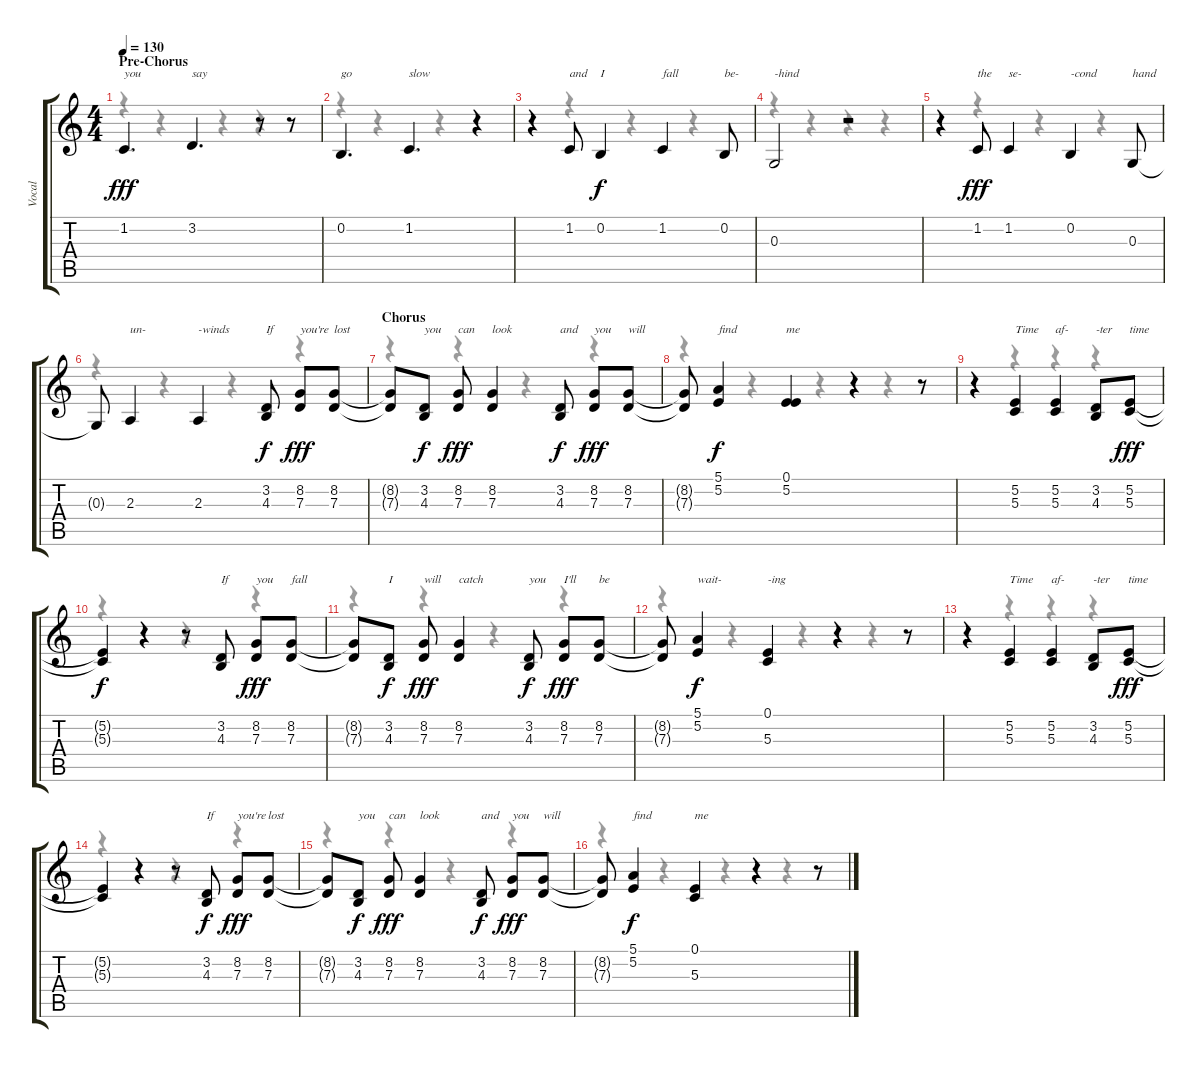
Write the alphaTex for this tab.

\track ("Vocal" "Vocal") {instrument lead6voice}
\staff {score tabs}
\tuning (E4 B3 G3 D3 A2 E2) {hide}
\voice
\ts (4 4)
\section ("" "Pre-Chorus")
\tempo 130
\clef g2
\ks c
1.2.4{d txt "you" dy fff} 3.2.4{d txt "say"} r.8 r.8 |
0.2.4{d txt "go"} 1.2.4{d txt "slow"} r.4 |
r.4 1.2.8{txt "and"} 0.2.4{txt "I" dy f} 1.2.4{txt "fall"} 0.2.8{txt "be-"} |
0.3.2{txt "-hind"} r.2 |
r.4 1.2.8{txt "the" dy fff} 1.2.4{txt "se-"} 0.2.4{txt "-cond"} 0.3.8{txt "hand"} |
0.3{t}.8 2.3.4{txt "un-"} 2.3.4{txt "-winds"} (3.2 4.3).8{txt "If" dy f} (8.2 7.3).8{txt "you're" dy fff} (8.2 7.3).8{txt "lost"} |
\section ("" "Chorus")
(8.2{t} 7.3{t}).8 (3.2 4.3).8{txt "you" dy f} (8.2 7.3).8{txt "can" dy fff} (8.2 7.3).4{txt "look"} (3.2 4.3).8{txt "and" dy f} (8.2 7.3).8{txt "you" dy fff} (8.2 7.3).8{txt "will"} |
(8.2{t} 7.3{t}).8 (5.1 5.2).4{txt "find" dy f} (0.1 5.2).4{txt "me"} r.4 r.8 |
r.4 (5.2 5.3).4{txt "Time"} (5.2 5.3).4{txt "af-"} (3.2 4.3).8{txt "-ter"} (5.2 5.3).8{txt "time" dy fff} |
(5.2{t} 5.3{t}).4{dy f} r.4 r.8 (3.2 4.3).8{txt "If"} (8.2 7.3).8{txt "you" dy fff} (8.2 7.3).8{txt "fall"} |
(8.2{t} 7.3{t}).8 (3.2 4.3).8{txt "I" dy f} (8.2 7.3).8{txt "will" dy fff} (8.2 7.3).4{txt "catch"} (3.2 4.3).8{txt "you" dy f} (8.2 7.3).8{txt "I'll" dy fff} (8.2 7.3).8{txt "be"} |
(8.2{t} 7.3{t}).8 (5.1 5.2).4{txt "wait-" dy f} (0.1 5.3).4{txt "-ing"} r.4 r.8 |
r.4 (5.2 5.3).4{txt "Time"} (5.2 5.3).4{txt "af-"} (3.2 4.3).8{txt "-ter"} (5.2 5.3).8{txt "time" dy fff} |
(5.2{t} 5.3{t}).4 r.4 r.8 (3.2 4.3).8{txt "If" dy f} (8.2 7.3).8{txt "you're" dy fff} (8.2 7.3).8{txt "lost"} |
(8.2{t} 7.3{t}).8 (3.2 4.3).8{txt "you" dy f} (8.2 7.3).8{txt "can" dy fff} (8.2 7.3).4{txt "look"} (3.2 4.3).8{txt "and" dy f} (8.2 7.3).8{txt "you" dy fff} (8.2 7.3).8{txt "will"} |
(8.2{t} 7.3{t}).8 (5.1 5.2).4{txt "find" dy f} (0.1 5.3).4{txt "me"} r.4 r.8
\voice
\clef g2
\ottava regular
\simile none
\ks c
r.4{dy f} r.4 r.4 r.4 |
r.4 r.4 r.4 r.4 |
r.4 r.4 r.4 r.4 |
r.4 r.4 r.4 r.4 |
r.4 r.4 r.4 r.4 |
r.4 r.4 r.4 r.4 |
r.4 r.4 r.4 r.4 |
r.4 r.4 r.4 r.4 |
r.4 r.4 r.4 r.4 |
r.4 r.4 r.4 r.4 |
r.4 r.4 r.4 r.4 |
r.4 r.4 r.4 r.4 |
r.4 r.4 r.4 r.4 |
r.4 r.4 r.4 r.4 |
r.4 r.4 r.4 r.4 |
r.4 r.4 r.4 r.4
